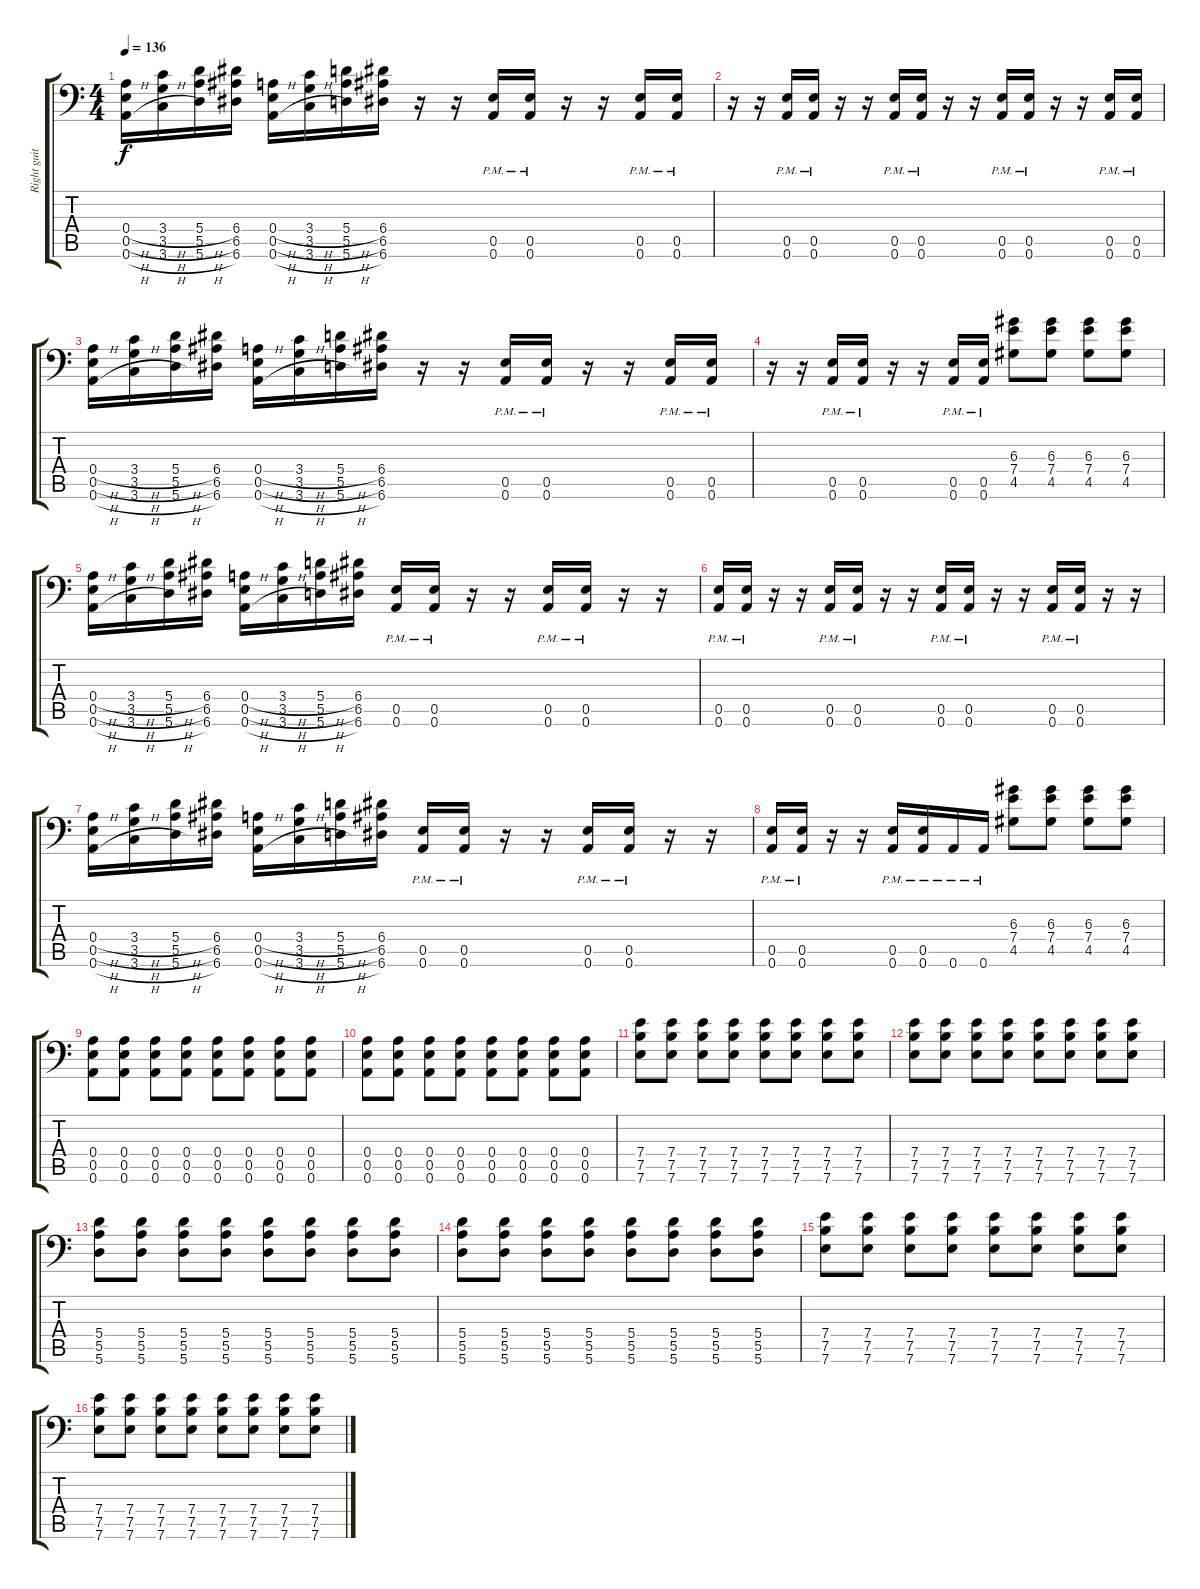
\track ("Right guitar" "Right guit") {instrument distortionguitar}
\staff {score tabs}
\tuning (B3 Gb3 D3 A2 E2 A1) {hide}
\ts (4 4)
\tempo 136
\clef f4
\ks c
(0.4{h} 0.5{h} 0.6{h}).16{dy f} (3.4{h} 3.5{h} 3.6{h}).16 (5.4{h} 5.5{h} 5.6{h}).16 (6.4 6.5 6.6).16 (0.4{h} 0.5{h} 0.6{h}).16 (3.4{h} 3.5{h} 3.6{h}).16 (5.4{h} 5.5{h} 5.6{h}).16 (6.4 6.5 6.6).16 r.16 r.16 (0.5{pm} 0.6{pm}).16 (0.5{pm} 0.6{pm}).16 r.16 r.16 (0.5{pm} 0.6{pm}).16 (0.5{pm} 0.6{pm}).16 |
r.16 r.16 (0.5{pm} 0.6{pm}).16 (0.5{pm} 0.6{pm}).16 r.16 r.16 (0.5{pm} 0.6{pm}).16 (0.5{pm} 0.6{pm}).16 r.16 r.16 (0.5{pm} 0.6{pm}).16 (0.5{pm} 0.6{pm}).16 r.16 r.16 (0.5{pm} 0.6{pm}).16 (0.5{pm} 0.6{pm}).16 |
(0.4{h} 0.5{h} 0.6{h}).16 (3.4{h} 3.5{h} 3.6{h}).16 (5.4{h} 5.5{h} 5.6{h}).16 (6.4 6.5 6.6).16 (0.4{h} 0.5{h} 0.6{h}).16 (3.4{h} 3.5{h} 3.6{h}).16 (5.4{h} 5.5{h} 5.6{h}).16 (6.4 6.5 6.6).16 r.16 r.16 (0.5{pm} 0.6{pm}).16 (0.5{pm} 0.6{pm}).16 r.16 r.16 (0.5{pm} 0.6{pm}).16 (0.5{pm} 0.6{pm}).16 |
r.16 r.16 (0.5{pm} 0.6{pm}).16 (0.5{pm} 0.6{pm}).16 r.16 r.16 (0.5{pm} 0.6{pm}).16 (0.5{pm} 0.6{pm}).16 (6.3 7.4 4.5).8 (6.3 7.4 4.5).8 (6.3 7.4 4.5).8 (6.3 7.4 4.5).8 |
(0.4{h} 0.5{h} 0.6{h}).16 (3.4{h} 3.5{h} 3.6{h}).16 (5.4{h} 5.5{h} 5.6{h}).16 (6.4 6.5 6.6).16 (0.4{h} 0.5{h} 0.6{h}).16 (3.4{h} 3.5{h} 3.6{h}).16 (5.4{h} 5.5{h} 5.6{h}).16 (6.4 6.5 6.6).16 (0.5{pm} 0.6{pm}).16 (0.5{pm} 0.6{pm}).16 r.16 r.16 (0.5{pm} 0.6{pm}).16 (0.5{pm} 0.6{pm}).16 r.16 r.16 |
(0.5{pm} 0.6{pm}).16 (0.5{pm} 0.6{pm}).16 r.16 r.16 (0.5{pm} 0.6{pm}).16 (0.5{pm} 0.6{pm}).16 r.16 r.16 (0.5{pm} 0.6{pm}).16 (0.5{pm} 0.6{pm}).16 r.16 r.16 (0.5{pm} 0.6{pm}).16 (0.5{pm} 0.6{pm}).16 r.16 r.16 |
(0.4{h} 0.5{h} 0.6{h}).16 (3.4{h} 3.5{h} 3.6{h}).16 (5.4{h} 5.5{h} 5.6{h}).16 (6.4 6.5 6.6).16 (0.4{h} 0.5{h} 0.6{h}).16 (3.4{h} 3.5{h} 3.6{h}).16 (5.4{h} 5.5{h} 5.6{h}).16 (6.4 6.5 6.6).16 (0.5{pm} 0.6{pm}).16 (0.5{pm} 0.6{pm}).16 r.16 r.16 (0.5{pm} 0.6{pm}).16 (0.5{pm} 0.6{pm}).16 r.16 r.16 |
(0.5{pm} 0.6{pm}).16 (0.5{pm} 0.6{pm}).16 r.16 r.16 (0.5{pm} 0.6{pm}).16 (0.5{pm} 0.6{pm}).16 0.6{pm}.16 0.6{pm}.16 (6.3 7.4 4.5).8 (6.3 7.4 4.5).8 (6.3 7.4 4.5).8 (6.3 7.4 4.5).8 |
(0.4 0.5 0.6).8 (0.4 0.5 0.6).8 (0.4 0.5 0.6).8 (0.4 0.5 0.6).8 (0.4 0.5 0.6).8 (0.4 0.5 0.6).8 (0.4 0.5 0.6).8 (0.4 0.5 0.6).8 |
(0.4 0.5 0.6).8 (0.4 0.5 0.6).8 (0.4 0.5 0.6).8 (0.4 0.5 0.6).8 (0.4 0.5 0.6).8 (0.4 0.5 0.6).8 (0.4 0.5 0.6).8 (0.4 0.5 0.6).8 |
(7.4 7.5 7.6).8 (7.4 7.5 7.6).8 (7.4 7.5 7.6).8 (7.4 7.5 7.6).8 (7.4 7.5 7.6).8 (7.4 7.5 7.6).8 (7.4 7.5 7.6).8 (7.4 7.5 7.6).8 |
(7.4 7.5 7.6).8 (7.4 7.5 7.6).8 (7.4 7.5 7.6).8 (7.4 7.5 7.6).8 (7.4 7.5 7.6).8 (7.4 7.5 7.6).8 (7.4 7.5 7.6).8 (7.4 7.5 7.6).8 |
(5.4 5.5 5.6).8 (5.4 5.5 5.6).8 (5.4 5.5 5.6).8 (5.4 5.5 5.6).8 (5.4 5.5 5.6).8 (5.4 5.5 5.6).8 (5.4 5.5 5.6).8 (5.4 5.5 5.6).8 |
(5.4 5.5 5.6).8 (5.4 5.5 5.6).8 (5.4 5.5 5.6).8 (5.4 5.5 5.6).8 (5.4 5.5 5.6).8 (5.4 5.5 5.6).8 (5.4 5.5 5.6).8 (5.4 5.5 5.6).8 |
(7.4 7.5 7.6).8 (7.4 7.5 7.6).8 (7.4 7.5 7.6).8 (7.4 7.5 7.6).8 (7.4 7.5 7.6).8 (7.4 7.5 7.6).8 (7.4 7.5 7.6).8 (7.4 7.5 7.6).8 |
(7.4 7.5 7.6).8 (7.4 7.5 7.6).8 (7.4 7.5 7.6).8 (7.4 7.5 7.6).8 (7.4 7.5 7.6).8 (7.4 7.5 7.6).8 (7.4 7.5 7.6).8 (7.4 7.5 7.6).8
